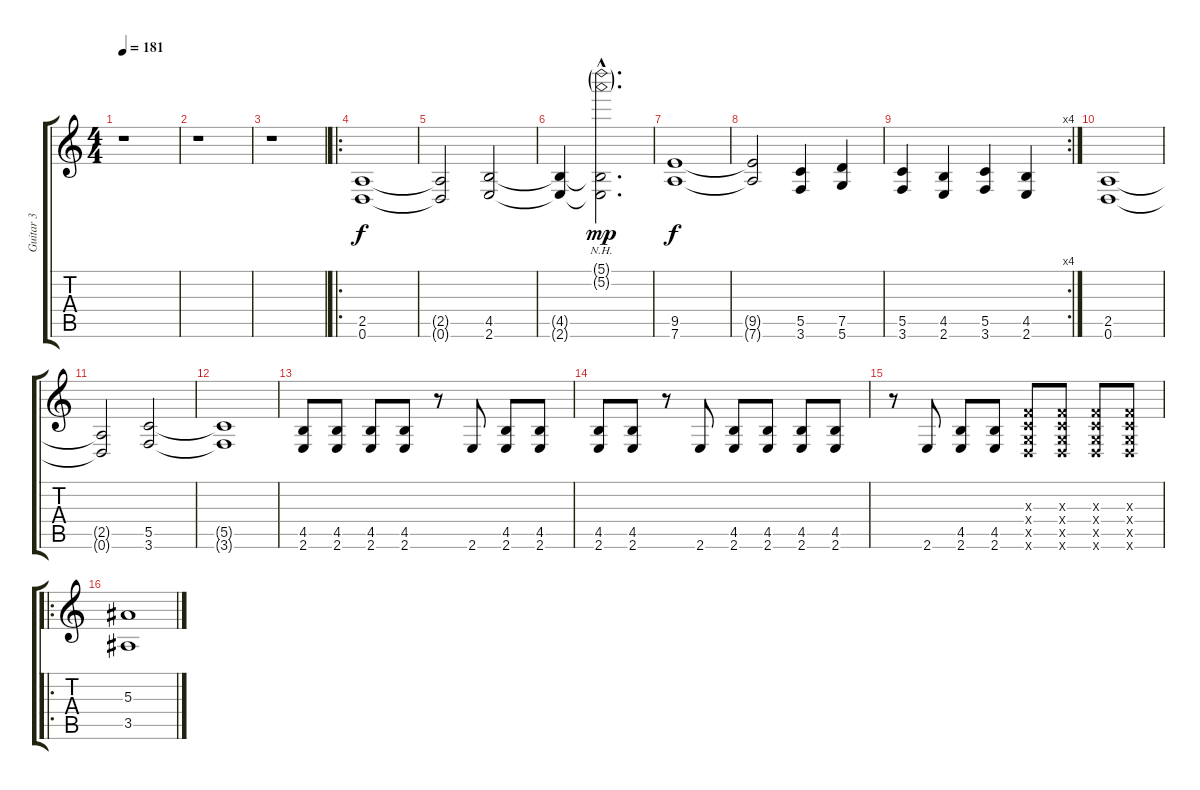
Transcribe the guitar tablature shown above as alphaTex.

\track ("Guitar 3" "Guitar 3") {instrument overdrivenguitar}
\staff {score tabs}
\tuning (D4 A3 F3 C3 G2 D2) {hide}
\ts (4 4)
\tempo 181
\clef g2
\ks c
r.1{dy f} |
r.1 |
r.1 |
\ro
(2.5 0.6).1{instrument overdrivenguitar} |
(2.5{t} 0.6{t}).2 (4.5 2.6).2 |
(4.5{t} 2.6{t}).4 (5.1{nh g hac} 5.2{nh g hac} 4.5{hac t} 2.6{hac t}).2{d dy mp} |
(9.5 7.6).1{dy f} |
(9.5{t} 7.6{t}).2 (5.5 3.6).4 (7.5 5.6).4 |
\rc 4
(5.5 3.6).4 (4.5 2.6).4 (5.5 3.6).4 (4.5 2.6).4 |
(2.5 0.6).1 |
(2.5{t} 0.6{t}).2 (5.5 3.6).2 |
(5.5{t} 3.6{t}).1 |
(4.5 2.6).8 (4.5 2.6).8 (4.5 2.6).8 (4.5 2.6).8 r.8 2.6.8 (4.5 2.6).8 (4.5 2.6).8 |
(4.5 2.6).8 (4.5 2.6).8 r.8 2.6.8 (4.5 2.6).8 (4.5 2.6).8 (4.5 2.6).8 (4.5 2.6).8 |
r.8 2.6.8 (4.5 2.6).8 (4.5 2.6).8 (0.3{x} 0.4{x} 0.5{x} 0.6{x}).8 (0.3{x} 0.4{x} 0.5{x} 0.6{x}).8 (0.3{x} 0.4{x} 0.5{x} 0.6{x}).8 (0.3{x} 0.4{x} 0.5{x} 0.6{x}).8 |
\ro
(5.3 3.5).1
